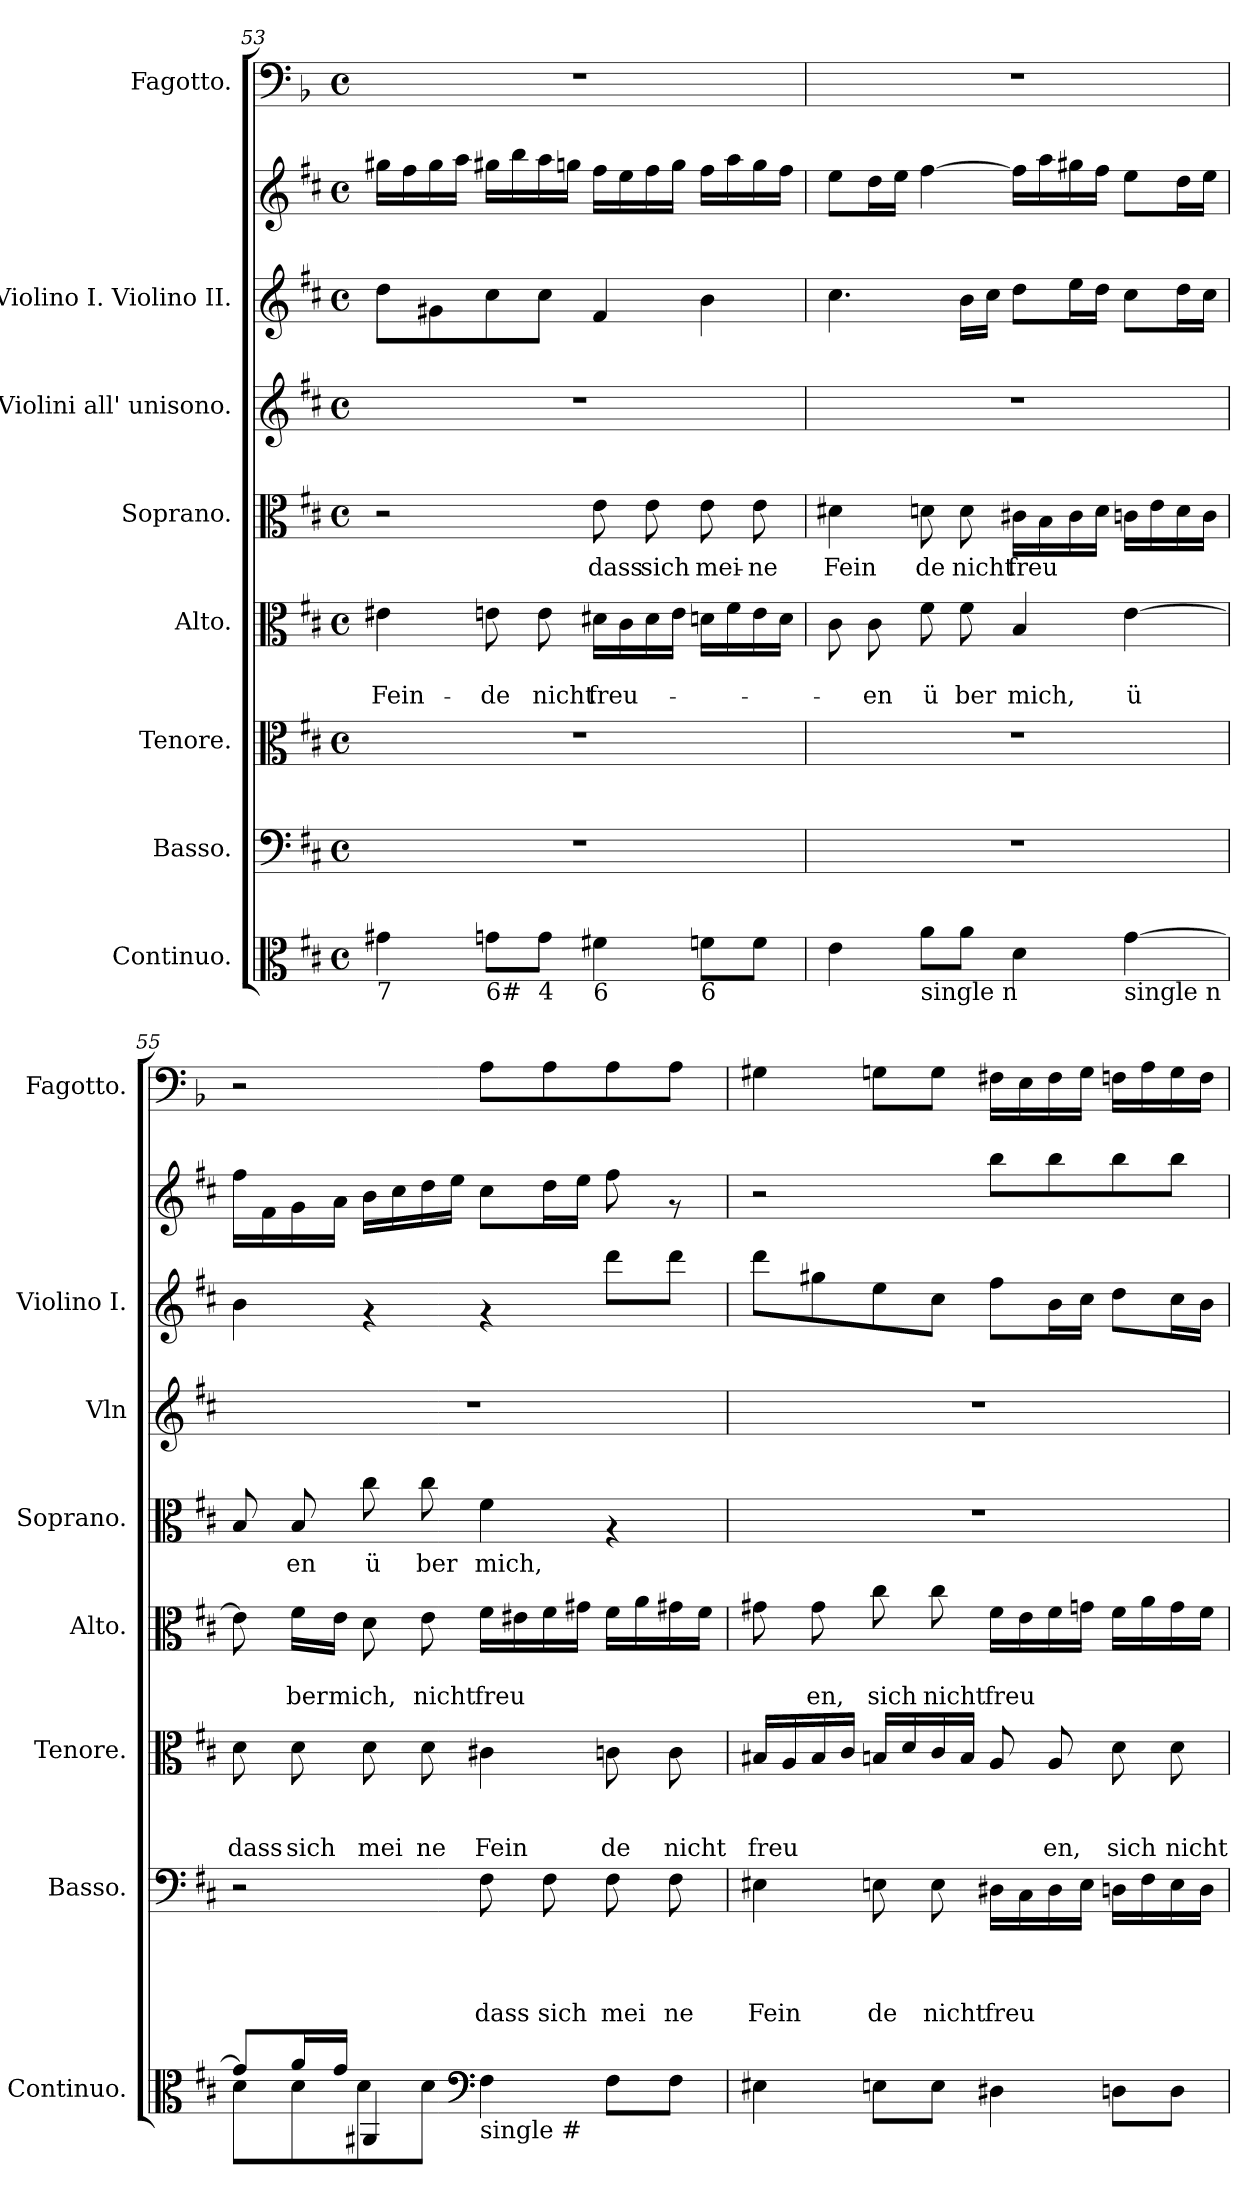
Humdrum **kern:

**kern	**kern	**text	**text	**text	**text	**kern	**text	**text	**text	**kern	**text	**text	**kern	**text	**kern	**kern	**kern	**kern
*part8	*part7	*part7	*part7	*part7	*part7	*part6	*part6	*part6	*part6	*part5	*part5	*part5	*part4	*part4	*part3	*part2	*part2	*part1
*staff9	*staff8	*staff8	*staff8	*staff8	*staff8	*staff7	*staff7	*staff7	*staff7	*staff6	*staff6	*staff6	*staff5	*staff5	*staff4	*staff3	*staff2	*staff1
*I"Continuo.	*I"Basso.	*	*	*	*	*I"Tenore.	*	*	*	*I"Alto.	*	*	*I"Soprano.	*	*I"Violini all' unisono.	*I"Violino I. Violino II.	*	*I"Fagotto.
*I'Continuo.	*I'Basso.	*	*	*	*	*I'Tenore.	*	*	*	*I'Alto.	*	*	*I'Soprano.	*	*I'Vln	*I'Violino I.	*	*I'Fagotto.
*clefC3	*clefF4	*	*	*	*	*clefC3	*	*	*	*clefC3	*	*	*clefC3	*	*clefG2	*clefG2	*clefG2	*clefF4
*	*	*	*	*	*	*	*	*	*	*	*	*	*	*	*	*	*	*ITrd2c3
*k[f#c#]	*k[f#c#]	*	*	*	*	*k[f#c#]	*	*	*	*k[f#c#]	*	*	*k[f#c#]	*	*k[f#c#]	*k[f#c#]	*k[f#c#]	*k[f#c#]
*D:	*D:	*	*	*	*	*D:	*	*	*	*D:	*	*	*D:	*	*D:	*D:	*D:	*D:
*M4/4	*M4/4	*	*	*	*	*M4/4	*	*	*	*M4/4	*	*	*M4/4	*	*M4/4	*M4/4	*M4/4	*M4/4
*met(c)	*met(c)	*	*	*	*	*met(c)	*	*	*	*met(c)	*	*	*met(c)	*	*met(c)	*met(c)	*met(c)	*met(c)
=53	=53	=53	=53	=53	=53	=53	=53	=53	=53	=53	=53	=53	=53	=53	=53	=53	=53	=53
!LO:TX:b:t=7	!	!	!	!	!	!	!	!	!	!	!	!	!	!	!	!	!	!
!	!	!	!	!	!	!	!	!	!	!	!	!LO:LY:b	!	!	!	!	!	!
4g#X\	1r	.	.	.	.	1r	.	.	.	4e#X\	.	Fein-	2r	.	1r	8dd\L	16gg#X\LL	1r
.	.	.	.	.	.	.	.	.	.	.	.	.	.	.	.	.	16ff#\	.
.	.	.	.	.	.	.	.	.	.	.	.	.	.	.	.	8g#X\	16gg#\	.
.	.	.	.	.	.	.	.	.	.	.	.	.	.	.	.	.	16aa\JJ	.
!LO:TX:b:t=6#	!	!	!	!	!	!	!	!	!	!	!	!	!	!	!	!	!	!
!	!	!	!	!	!	!	!	!	!	!	!	!LO:LY:b	!	!	!	!	!	!
8gn\L	.	.	.	.	.	.	.	.	.	8en\	.	-de	.	.	.	8cc#\	16gg#X\LL	.
.	.	.	.	.	.	.	.	.	.	.	.	.	.	.	.	.	16bb\	.
!LO:TX:b:t=4	!	!	!	!	!	!	!	!	!	!	!	!	!	!	!	!	!	!
!	!	!	!	!	!	!	!	!	!	!	!	!LO:LY:b	!	!	!	!	!	!
8g\J	.	.	.	.	.	.	.	.	.	8e\	.	nicht	.	.	.	8cc#\J	16aa\	.
.	.	.	.	.	.	.	.	.	.	.	.	.	.	.	.	.	16ggn\JJ	.
!LO:TX:b:t=6	!	!	!	!	!	!	!	!	!	!	!	!	!	!	!	!	!	!
!	!	!	!	!	!	!	!	!	!	!	!	!LO:LY:b	!	!LO:LY:b	!	!	!	!
4f#X\	.	.	.	.	.	.	.	.	.	16d#X\LL	.	freu-	8e\	dass	.	4f#/	16ff#\LL	.
.	.	.	.	.	.	.	.	.	.	16c#\	.	.	.	.	.	.	16ee\	.
!	!	!	!	!	!	!	!	!	!	!	!	!	!	!LO:LY:b	!	!	!	!
.	.	.	.	.	.	.	.	.	.	16d#\	.	.	8e\	sich	.	.	16ff#\	.
.	.	.	.	.	.	.	.	.	.	16e\JJ	.	.	.	.	.	.	16gg\JJ	.
!LO:TX:b:t=6	!	!	!	!	!	!	!	!	!	!	!	!	!	!	!	!	!	!
!	!	!	!	!	!	!	!	!	!	!	!	!	!	!LO:LY:b	!	!	!	!
8fn\L	.	.	.	.	.	.	.	.	.	16dn\LL	.	.	8e\	mei-	.	4b\	16ff#\LL	.
.	.	.	.	.	.	.	.	.	.	16f#\	.	.	.	.	.	.	16aa\	.
!	!	!	!	!	!	!	!	!	!	!	!	!	!	!LO:LY:b	!	!	!	!
8f\J	.	.	.	.	.	.	.	.	.	16e\	.	.	8e\	-ne	.	.	16gg\	.
.	.	.	.	.	.	.	.	.	.	16d\JJ	.	.	.	.	.	.	16ff#\JJ	.
!!LO:PB:g=z
=54!	=54!	=54!	=54!	=54!	=54!	=54!	=54!	=54!	=54!	=54!	=54!	=54!	=54!	=54!	=54!	=54!	=54!	=54!
!	!	!	!	!	!	!	!	!	!	!	!	!	!	!LO:LY:b	!	!	!	!
4e\	1r	.	.	.	.	1r	.	.	.	8c#\	.	.	4d#X\	Fein	1r	4.cc#\	8ee\L	1r
!	!	!	!	!	!	!	!	!	!	!	!	!LO:LY:b	!	!	!	!	!	!
.	.	.	.	.	.	.	.	.	.	8c#\	.	-en	.	.	.	.	16dd\L	.
.	.	.	.	.	.	.	.	.	.	.	.	.	.	.	.	.	16ee\JJ	.
!LO:TX:b:t=single n	!	!	!	!	!	!	!	!	!	!	!	!	!	!	!	!	!	!
!	!	!	!	!	!	!	!	!	!	!	!	!LO:LY:b	!	!LO:LY:b	!	!	!	!
8a\L	.	.	.	.	.	.	.	.	.	8f#\	.	ü	8dn\	de	.	.	[>4ff#\	.
!	!	!	!	!	!	!	!	!	!	!	!	!LO:LY:b	!	!LO:LY:b	!	!	!	!
8a\J	.	.	.	.	.	.	.	.	.	8f#\	.	ber	8d\	nicht	.	16b\LL	.	.
.	.	.	.	.	.	.	.	.	.	.	.	.	.	.	.	16cc#\JJ	.	.
!	!	!	!	!	!	!	!	!	!	!	!	!LO:LY:b	!	!LO:LY:b	!	!	!	!
4d\	.	.	.	.	.	.	.	.	.	4B/	.	mich,	16c#X\LL	freu	.	8dd\L	16ff#\LL]	.
.	.	.	.	.	.	.	.	.	.	.	.	.	16B\	.	.	.	16aa\	.
.	.	.	.	.	.	.	.	.	.	.	.	.	16c#\	.	.	16ee\L	16gg#X\	.
.	.	.	.	.	.	.	.	.	.	.	.	.	16d\JJ	.	.	16dd\JJ	16ff#\JJ	.
!LO:TX:b:t=single n	!	!	!	!	!	!	!	!	!	!	!	!	!	!	!	!	!	!
!	!	!	!	!	!	!	!	!	!	!	!	!LO:LY:b	!	!	!	!	!	!
[>4g\	.	.	.	.	.	.	.	.	.	[>4e\	.	ü	16cn\LL	.	.	8cc#\L	8ee\L	.
.	.	.	.	.	.	.	.	.	.	.	.	.	16e\	.	.	.	.	.
.	.	.	.	.	.	.	.	.	.	.	.	.	16d\	.	.	16dd\L	16dd\L	.
.	.	.	.	.	.	.	.	.	.	.	.	.	16c\JJ	.	.	16cc#\JJ	16ee\JJ	.
=55!	=55!	=55!	=55!	=55!	=55!	=55!	=55!	=55!	=55!	=55!	=55!	=55!	=55!	=55!	=55!	=55!	=55!	=55!
*^	*	*	*	*	*	*	*	*	*	*	*	*	*	*	*	*	*	*
!	!	!	!	!	!	!	!	!	!	!LO:LY:b	!	!	!	!	!	!	!	!	!
8g/L]	8d\L	2r	.	.	.	.	8d\	.	.	dass	8e\]	.	.	8B/	.	1r	4b\	16ff#\LL	2r
.	.	.	.	.	.	.	.	.	.	.	.	.	.	.	.	.	.	16f#\	.
!	!	!	!	!	!	!	!	!	!	!LO:LY:b	!	!	!LO:LY:b	!	!LO:LY:b	!	!	!	!
16a/L	8d\	.	.	.	.	.	8d\	.	.	sich	16f#\LL	.	ber	8B/	en	.	.	16g\	.
!	!	!	!	!	!	!	!	!	!	!	!	!	!LO:LY:b	!	!	!	!	!	!
16g/JJ	.	.	.	.	.	.	.	.	.	.	16e\JJ	.	mich,	.	.	.	.	16a\JJ	.
!	!	!	!	!	!	!	!	!	!	!LO:LY:b	!	!	!	!	!LO:LY:b	!	!	!	!
4AA#/	8d\	.	.	.	.	.	8d\	.	.	mei	8d\	.	.	8cc#\	ü	.	4rf	16b\LL	.
.	.	.	.	.	.	.	.	.	.	.	.	.	.	.	.	.	.	16cc#\	.
!	!	!	!	!	!	!	!	!	!	!LO:LY:b	!	!	!LO:LY:b	!	!LO:LY:b	!	!	!	!
.	8d\J	.	.	.	.	.	8d\	.	.	ne	8e\	.	nicht	8cc#\	ber	.	.	16dd\	.
.	.	.	.	.	.	.	.	.	.	.	.	.	.	.	.	.	.	16ee\JJ	.
*clefF4	*	*	*	*	*	*	*	*	*	*	*	*	*	*	*	*	*	*	*
!LO:TX:b:t=single #	!	!	!	!	!	!	!	!	!	!	!	!	!	!	!	!	!	!	!
!	!	!	!	!	!	!LO:LY:b	!	!	!	!LO:LY:b	!	!	!LO:LY:b	!	!LO:LY:b	!	!	!	!
2ryy	4F#\	8F#\	.	.	.	dass	4c#X\	.	.	Fein	16f#\LL	.	freu	4f#\	mich,	.	4rf	8cc#\L	8F#\L
.	.	.	.	.	.	.	.	.	.	.	16e#X\	.	.	.	.	.	.	.	.
!	!	!	!	!	!	!LO:LY:b	!	!	!	!	!	!	!	!	!	!	!	!	!
.	.	8F#\	.	.	.	sich	.	.	.	.	16f#\	.	.	.	.	.	.	16dd\L	8F#\
.	.	.	.	.	.	.	.	.	.	.	16g#X\JJ	.	.	.	.	.	.	16ee\JJ	.
!	!	!	!	!	!	!LO:LY:b	!	!	!	!LO:LY:b	!	!	!	!	!	!	!	!	!
.	8F#\L	8F#\	.	.	.	mei	8cn\	.	.	de	16f#\LL	.	.	4rG	.	.	8ddd\L	8ff#\	8F#\
.	.	.	.	.	.	.	.	.	.	.	16a\	.	.	.	.	.	.	.	.
!	!	!	!	!	!	!LO:LY:b	!	!	!	!LO:LY:b	!	!	!	!	!	!	!	!	!
.	8F#\J	8F#\	.	.	.	ne	8c\	.	.	nicht	16g#X\	.	.	.	.	.	8ddd\J	8rf	8F#\J
.	.	.	.	.	.	.	.	.	.	.	16f#\JJ	.	.	.	.	.	.	.	.
*v	*v	*	*	*	*	*	*	*	*	*	*	*	*	*	*	*	*	*	*
=56!	=56!	=56!	=56!	=56!	=56!	=56!	=56!	=56!	=56!	=56!	=56!	=56!	=56!	=56!	=56!	=56!	=56!	=56!
!	!	!	!	!	!LO:LY:b	!	!	!	!LO:LY:b	!	!	!	!	!	!	!	!	!
4E#X\	4E#X\	.	.	.	Fein	16B#X/LL	.	.	freu	8g#X\	.	.	1r	.	1r	8ddd\L	2r	4E#X\
.	.	.	.	.	.	16A/	.	.	.	.	.	.	.	.	.	.	.	.
!	!	!	!	!	!	!	!	!	!	!	!	!LO:LY:b	!	!	!	!	!	!
.	.	.	.	.	.	16B#/	.	.	.	8g#\	.	en,	.	.	.	8gg#X\	.	.
.	.	.	.	.	.	16c#/JJ	.	.	.	.	.	.	.	.	.	.	.	.
!	!	!	!	!	!LO:LY:b	!	!	!	!	!	!	!LO:LY:b	!	!	!	!	!	!
8En\L	8En\	.	.	.	de	16Bn/LL	.	.	.	8cc#\	.	sich	.	.	.	8ee\	.	8En\L
.	.	.	.	.	.	16d/	.	.	.	.	.	.	.	.	.	.	.	.
!	!	!	!	!	!LO:LY:b	!	!	!	!	!	!	!LO:LY:b	!	!	!	!	!	!
8E\J	8E\	.	.	.	nicht	16c#/	.	.	.	8cc#\	.	nicht	.	.	.	8cc#\J	.	8E\J
.	.	.	.	.	.	16B/JJ	.	.	.	.	.	.	.	.	.	.	.	.
!	!	!	!	!	!LO:LY:b	!	!	!	!	!	!	!LO:LY:b	!	!	!	!	!	!
4D#X\	16D#X\LL	.	.	.	freu	8A/	.	.	.	16f#\LL	.	freu	.	.	.	8ff#\L	8bb\L	16D#X\LL
.	16C#\	.	.	.	.	.	.	.	.	16e\	.	.	.	.	.	.	.	16C#\
!	!	!	!	!	!	!	!	!	!LO:LY:b	!	!	!	!	!	!	!	!	!
.	16D#\	.	.	.	.	8A/	.	.	en,	16f#\	.	.	.	.	.	16b\L	8bb\	16D#\
.	16E\JJ	.	.	.	.	.	.	.	.	16gn\JJ	.	.	.	.	.	16cc#\JJ	.	16E\JJ
!	!	!	!	!	!	!	!	!	!LO:LY:b	!	!	!	!	!	!	!	!	!
8Dn\L	16Dn\LL	.	.	.	.	8d\	.	.	sich	16f#\LL	.	.	.	.	.	8dd\L	8bb\	16Dn\LL
.	16F#\	.	.	.	.	.	.	.	.	16a\	.	.	.	.	.	.	.	16F#\
!	!	!	!	!	!	!	!	!	!LO:LY:b	!	!	!	!	!	!	!	!	!
8D\J	16E\	.	.	.	.	8d\	.	.	nicht	16g\	.	.	.	.	.	16cc#\L	8bb\J	16E\
.	16D\JJ	.	.	.	.	.	.	.	.	16f#\JJ	.	.	.	.	.	16b\JJ	.	16D\JJ
=!	=!	=!	=!	=!	=!	=!	=!	=!	=!	=!	=!	=!	=!	=!	=!	=!	=!	=!
*-	*-	*-	*-	*-	*-	*-	*-	*-	*-	*-	*-	*-	*-	*-	*-	*-	*-	*-
